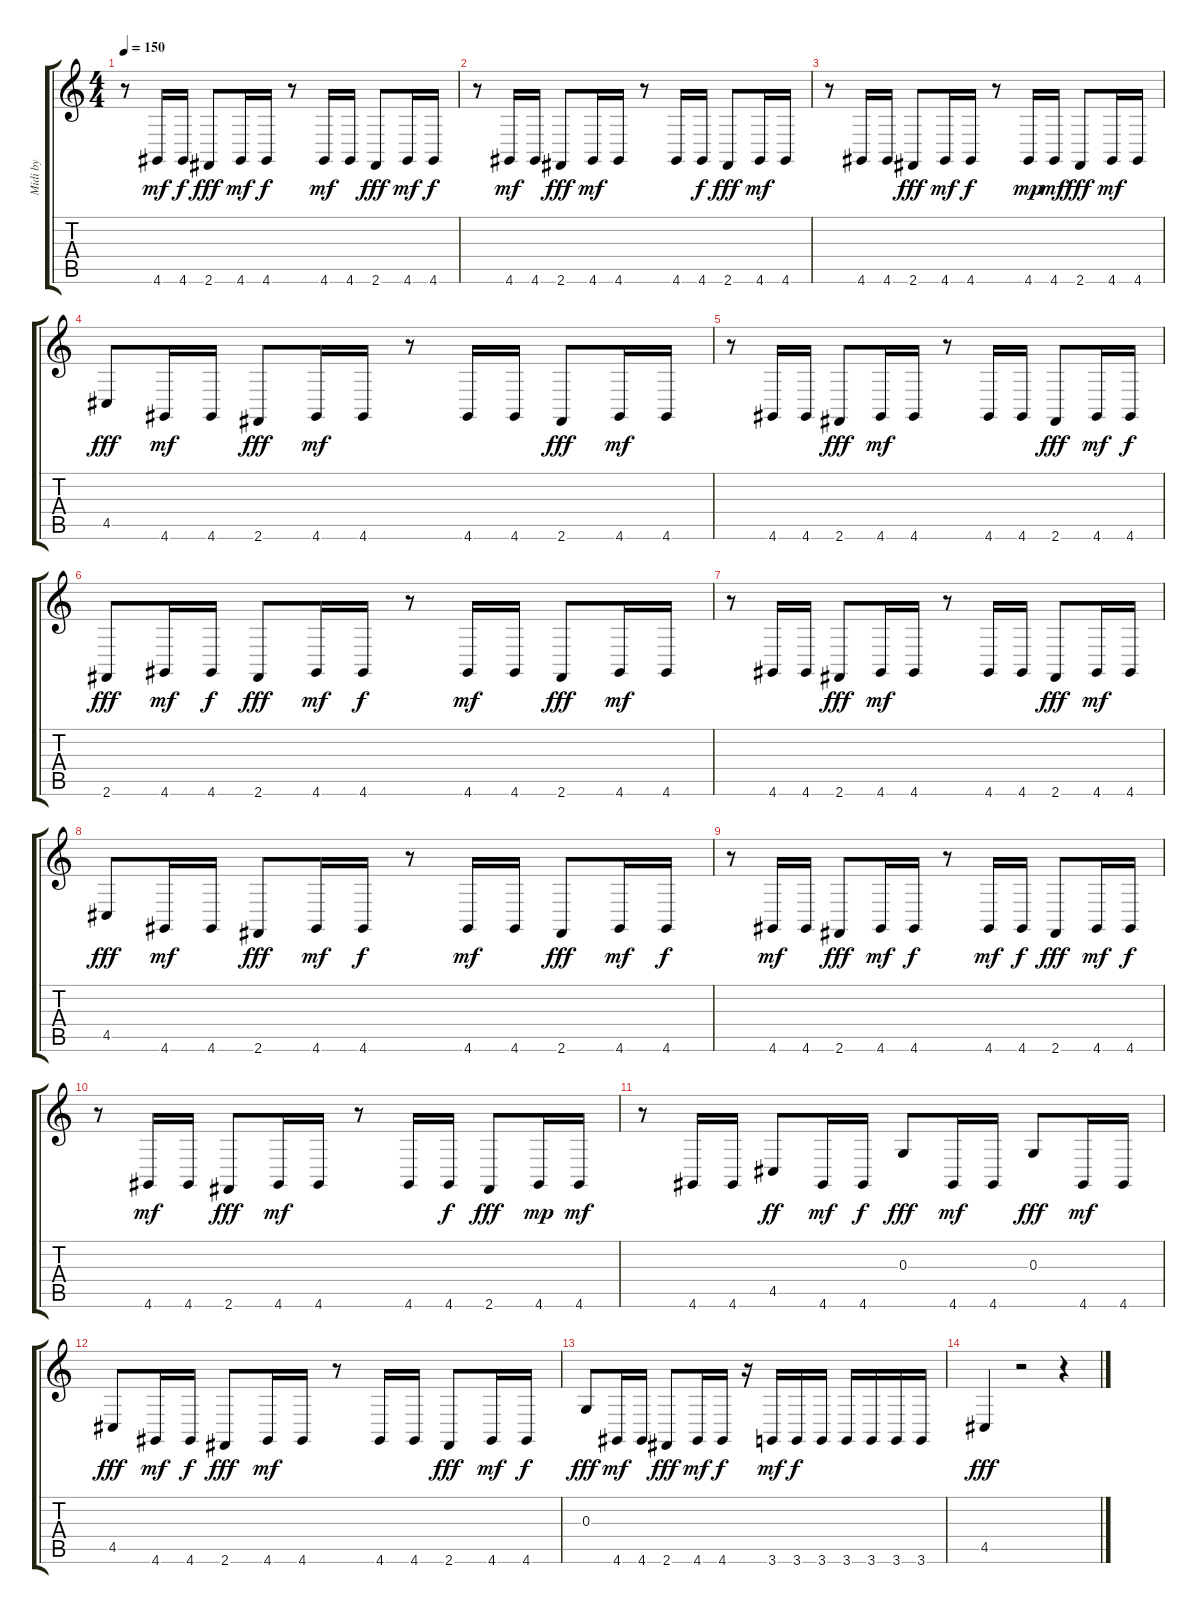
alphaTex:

\track ("Midi by   " "Midi by   ") {instrument acousticgrandpiano}
\staff {score tabs}
\tuning (E4 B3 G3 D3 A2 E2) {hide}
\ts (4 4)
\tempo 150
\clef g2
\ks c
r.8{dy mf} 4.6.16 4.6.16{dy f} 2.6.8{dy fff} 4.6.16{dy mf} 4.6.16{dy f} r.8 4.6.16{dy mf} 4.6.16 2.6.8{dy fff} 4.6.16{dy mf} 4.6.16{dy f} |
r.8 4.6.16{dy mf} 4.6.16 2.6.8{dy fff} 4.6.16{dy mf} 4.6.16 r.8 4.6.16 4.6.16{dy f} 2.6.8{dy fff} 4.6.16{dy mf} 4.6.16 |
r.8 4.6.16 4.6.16 2.6.8{dy fff} 4.6.16{dy mf} 4.6.16{dy f} r.8 4.6.16{dy mp} 4.6.16{dy mf} 2.6.8{dy fff} 4.6.16{dy mf} 4.6.16 |
4.5.8{dy fff} 4.6.16{dy mf} 4.6.16 2.6.8{dy fff} 4.6.16{dy mf} 4.6.16 r.8 4.6.16 4.6.16 2.6.8{dy fff} 4.6.16{dy mf} 4.6.16 |
r.8 4.6.16 4.6.16 2.6.8{dy fff} 4.6.16{dy mf} 4.6.16 r.8 4.6.16 4.6.16 2.6.8{dy fff} 4.6.16{dy mf} 4.6.16{dy f} |
2.6.8{dy fff} 4.6.16{dy mf} 4.6.16{dy f} 2.6.8{dy fff} 4.6.16{dy mf} 4.6.16{dy f} r.8 4.6.16{dy mf} 4.6.16 2.6.8{dy fff} 4.6.16{dy mf} 4.6.16 |
r.8 4.6.16 4.6.16 2.6.8{dy fff} 4.6.16{dy mf} 4.6.16 r.8 4.6.16 4.6.16 2.6.8{dy fff} 4.6.16{dy mf} 4.6.16 |
4.5.8{dy fff} 4.6.16{dy mf} 4.6.16 2.6.8{dy fff} 4.6.16{dy mf} 4.6.16{dy f} r.8 4.6.16{dy mf} 4.6.16 2.6.8{dy fff} 4.6.16{dy mf} 4.6.16{dy f} |
r.8 4.6.16{dy mf} 4.6.16 2.6.8{dy fff} 4.6.16{dy mf} 4.6.16{dy f} r.8 4.6.16{dy mf} 4.6.16{dy f} 2.6.8{dy fff} 4.6.16{dy mf} 4.6.16{dy f} |
r.8 4.6.16{dy mf} 4.6.16 2.6.8{dy fff} 4.6.16{dy mf} 4.6.16 r.8 4.6.16 4.6.16{dy f} 2.6.8{dy fff} 4.6.16{dy mp} 4.6.16{dy mf} |
r.8 4.6.16 4.6.16 4.5.8{dy ff} 4.6.16{dy mf} 4.6.16{dy f} 0.3.8{dy fff} 4.6.16{dy mf} 4.6.16 0.3.8{dy fff} 4.6.16{dy mf} 4.6.16 |
4.5.8{dy fff} 4.6.16{dy mf} 4.6.16{dy f} 2.6.8{dy fff} 4.6.16{dy mf} 4.6.16 r.8 4.6.16 4.6.16 2.6.8{dy fff} 4.6.16{dy mf} 4.6.16{dy f} |
0.3.8{dy fff} 4.6.16{dy mf} 4.6.16 2.6.8{dy fff} 4.6.16{dy mf} 4.6.16{dy f} r.16 3.6.16{dy mf} 3.6.16{dy f} 3.6.16 3.6.16 3.6.16 3.6.16 3.6.16 |
4.5.4{dy fff} r.2 r.4
